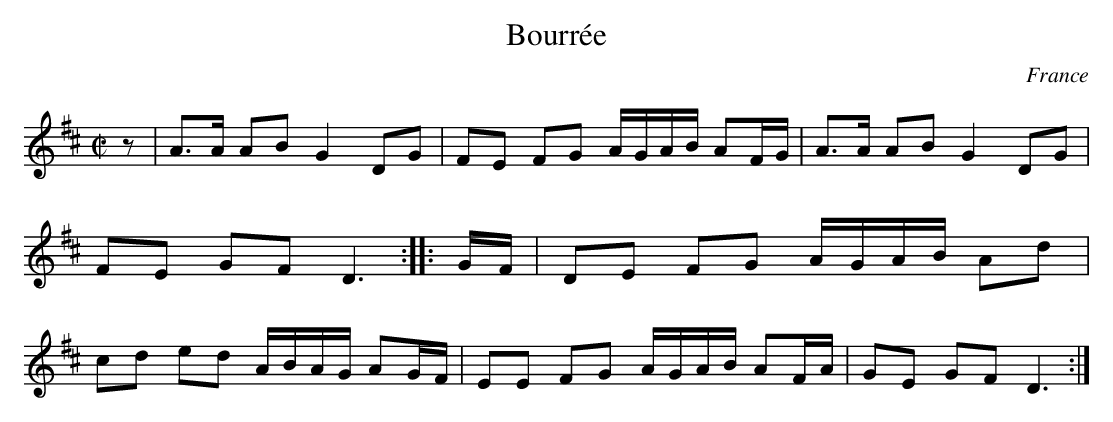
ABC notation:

X:1
T:Bourr\'ee
M:C|
O:France
K:D
z|\
A>A AB G2 DG | FE FG A/2G/2A/2B/2 AF/2G/2 |\
A>A AB G2 DG | FE GFD3 :|\
|:G/2F/2|\
DE FG A/2G/2A/2B/2 Ad| cd ed A/2B/2A/2G/2 AG/2F/2 |\
EE FG A/2G/2A/2B/2 AF/2A/2 | GE GF D3 :|
